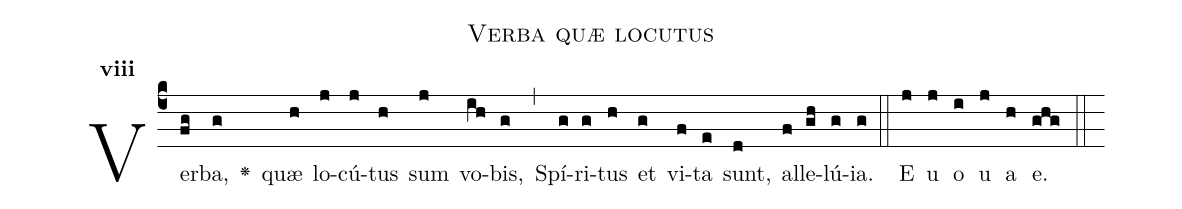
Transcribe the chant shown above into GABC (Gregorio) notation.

name:Verba quæ locutus;
office-part:Antiphona;
mode:8;
%%
initial-style: 1;
name: Verba quæ locutus;
book: Antiphonae & Responsoria/Tomus IV, p. 112;
occasion: Dominica XXI per Annum;
office-part: Laudes Ant Bb;
annotation: 8g2;
centering-scheme: english;
font: OFLSortsMillGoudy;
height: 11;
width: 4.5;
%%
(c4)Ver(fg)ba,(g) <v>\greheightstar</v>() quæ(h) lo(j)cú(j)tus(h) sum(j) vo(ih)bis,(g) (,) Spí(g)ri(g)tus(h) et(g) vi(f)ta(e) sunt,(d) al(f)le(gh)lú(g)ia.(g) (::) E(j) u(j) o(i) u(j) a(h) e.(ghg) (::)
